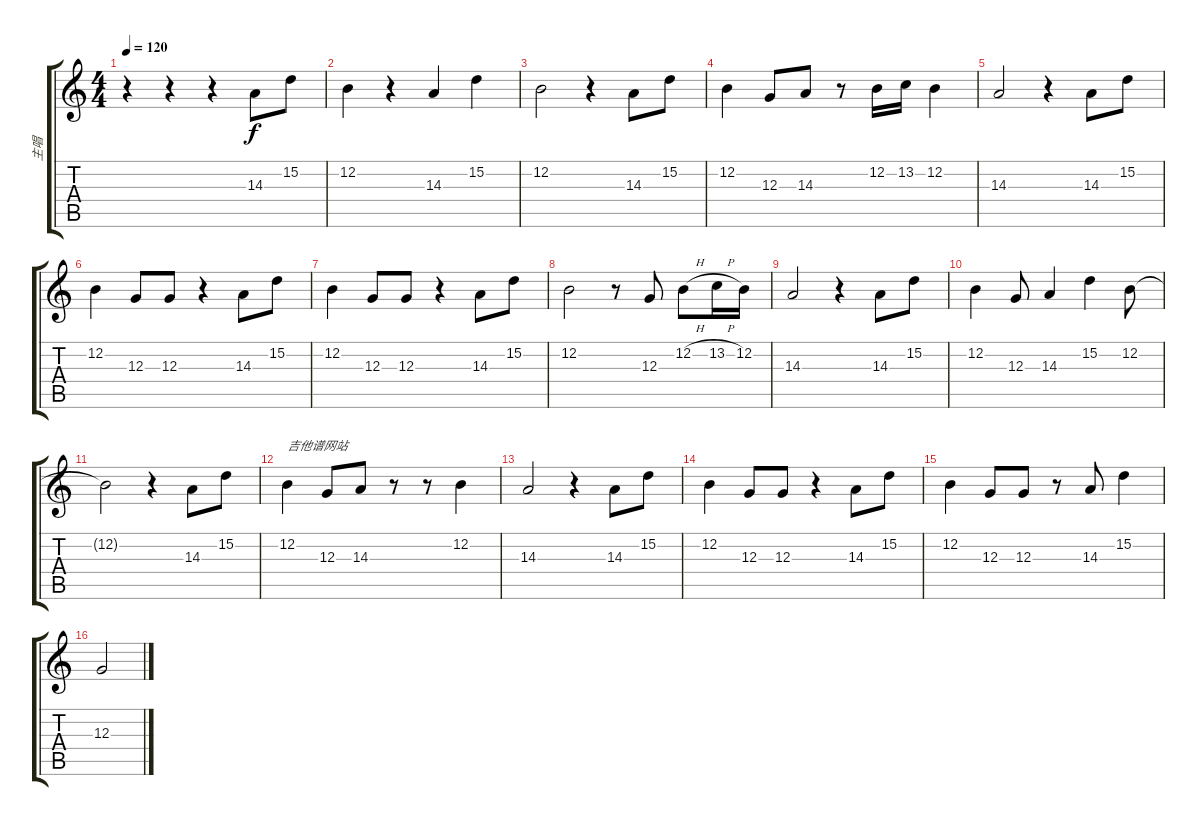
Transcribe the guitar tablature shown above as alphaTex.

\track ("主唱" "主唱") {instrument viola}
\staff {score tabs}
\tuning (E4 B3 G3 D3 A2 E2) {hide}
\ts (4 4)
\tempo 120
\clef g2
\ks c
r.4{dy f} r.4 r.4 14.3.8 15.2.8 |
12.2.4 r.4 14.3.4 15.2.4 |
12.2.2 r.4 14.3.8 15.2.8 |
12.2.4 12.3.8 14.3.8 r.8 12.2.16 13.2.16 12.2.4 |
14.3.2 r.4 14.3.8 15.2.8 |
12.2.4 12.3.8 12.3.8 r.4 14.3.8 15.2.8 |
12.2.4 12.3.8 12.3.8 r.4 14.3.8 15.2.8 |
12.2.2 r.8 12.3.8 12.2{h}.8 13.2{h}.16 12.2.16 |
14.3.2 r.4 14.3.8 15.2.8 |
12.2.4 12.3.8 14.3.4 15.2.4 12.2.8 |
12.2{t}.2 r.4 14.3.8 15.2.8 |
12.2.4{txt "吉他谱网站"} 12.3.8 14.3.8 r.8 r.8 12.2.4 |
14.3.2 r.4 14.3.8 15.2.8 |
12.2.4 12.3.8 12.3.8 r.4 14.3.8 15.2.8 |
12.2.4 12.3.8 12.3.8 r.8 14.3.8 15.2.4 |
12.3.2
